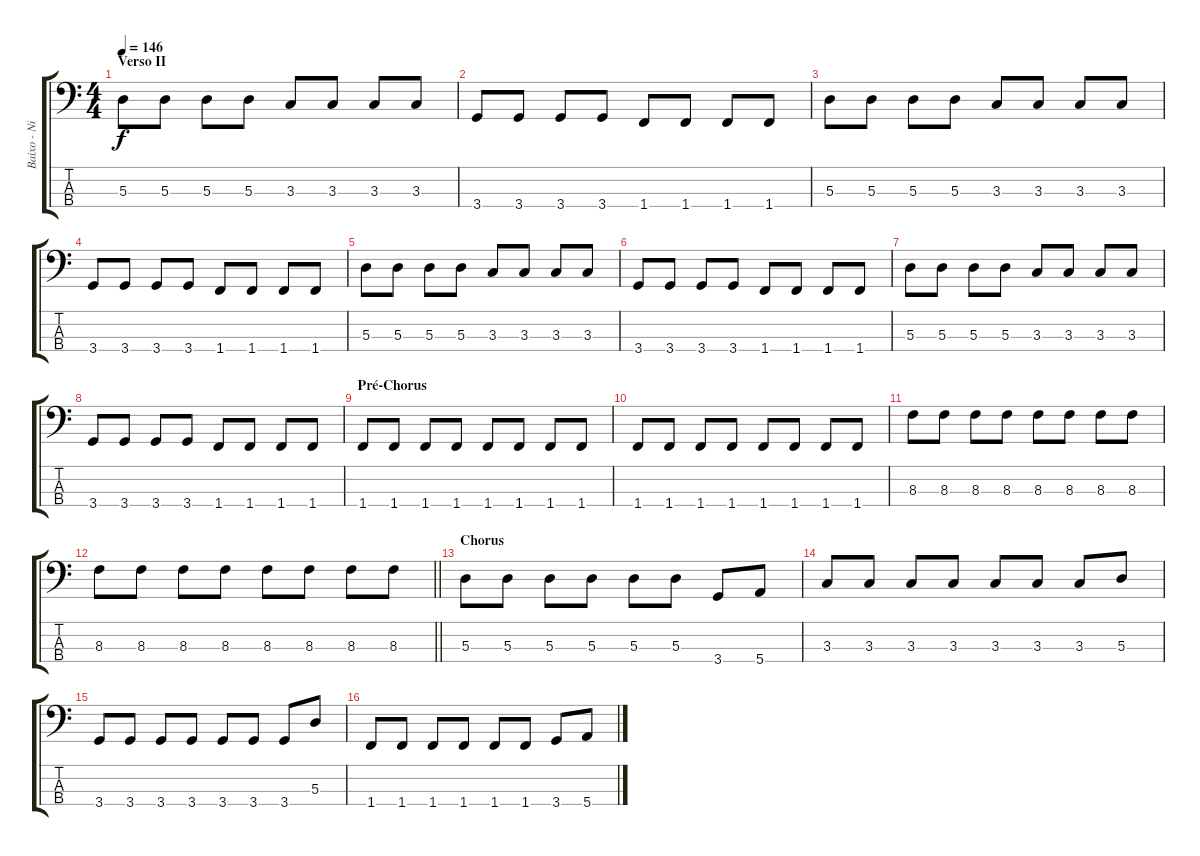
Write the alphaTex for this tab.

\track ("Baixo - Nikola" "Baixo - Ni") {instrument electricbasspick}
\staff {score tabs}
\tuning (G2 D2 A1 E1) {hide}
\ts (4 4)
\section ("" "Verso II")
\tempo 146
\clef f4
\ks c
5.3.8{dy f} 5.3.8 5.3.8 5.3.8 3.3.8 3.3.8 3.3.8 3.3.8 |
3.4.8 3.4.8 3.4.8 3.4.8 1.4.8 1.4.8 1.4.8 1.4.8 |
5.3.8 5.3.8 5.3.8 5.3.8 3.3.8 3.3.8 3.3.8 3.3.8 |
3.4.8 3.4.8 3.4.8 3.4.8 1.4.8 1.4.8 1.4.8 1.4.8 |
5.3.8 5.3.8 5.3.8 5.3.8 3.3.8 3.3.8 3.3.8 3.3.8 |
3.4.8 3.4.8 3.4.8 3.4.8 1.4.8 1.4.8 1.4.8 1.4.8 |
5.3.8 5.3.8 5.3.8 5.3.8 3.3.8 3.3.8 3.3.8 3.3.8 |
3.4.8 3.4.8 3.4.8 3.4.8 1.4.8 1.4.8 1.4.8 1.4.8 |
\section ("" "Pré-Chorus")
1.4.8 1.4.8 1.4.8 1.4.8 1.4.8 1.4.8 1.4.8 1.4.8 |
1.4.8 1.4.8 1.4.8 1.4.8 1.4.8 1.4.8 1.4.8 1.4.8 |
8.3.8 8.3.8 8.3.8 8.3.8 8.3.8 8.3.8 8.3.8 8.3.8 |
\barLineRight lightlight
8.3.8 8.3.8 8.3.8 8.3.8 8.3.8 8.3.8 8.3.8 8.3.8 |
\section ("" "Chorus")
5.3.8 5.3.8 5.3.8 5.3.8 5.3.8 5.3.8 3.4.8 5.4.8 |
3.3.8 3.3.8 3.3.8 3.3.8 3.3.8 3.3.8 3.3.8 5.3.8 |
3.4.8 3.4.8 3.4.8 3.4.8 3.4.8 3.4.8 3.4.8 5.3.8 |
1.4.8 1.4.8 1.4.8 1.4.8 1.4.8 1.4.8 3.4.8 5.4.8
